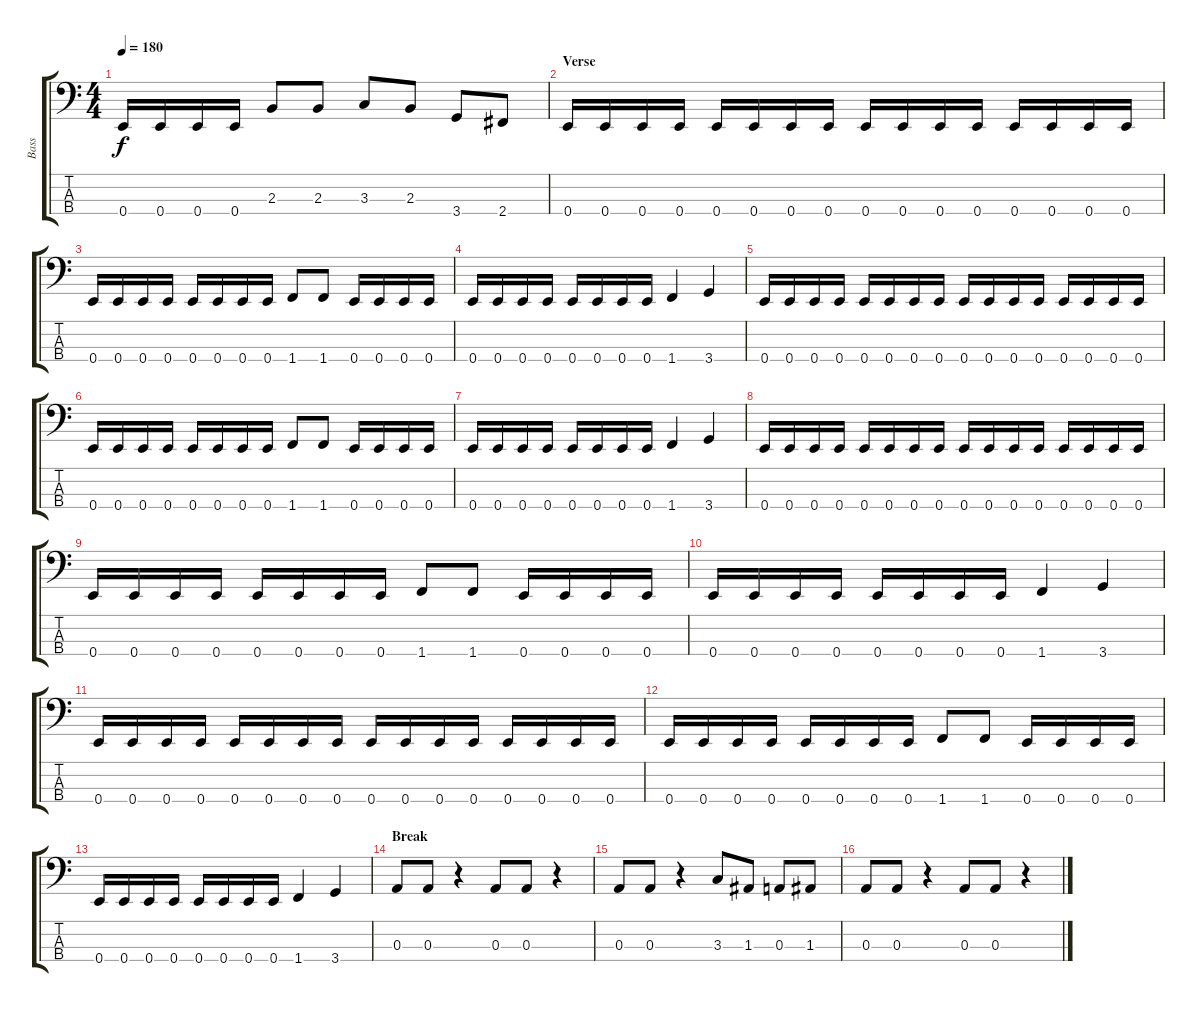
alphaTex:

\track ("Bass" "Bass") {instrument electricbassfinger}
\staff {score tabs}
\tuning (G2 D2 A1 E1) {hide}
\ts (4 4)
\tempo 180
\clef f4
\ks c
0.4.16{dy f} 0.4.16 0.4.16 0.4.16 2.3.8 2.3.8 3.3.8 2.3.8 3.4.8 2.4.8 |
\section ("" "Verse")
0.4.16 0.4.16 0.4.16 0.4.16 0.4.16 0.4.16 0.4.16 0.4.16 0.4.16 0.4.16 0.4.16 0.4.16 0.4.16 0.4.16 0.4.16 0.4.16 |
0.4.16 0.4.16 0.4.16 0.4.16 0.4.16 0.4.16 0.4.16 0.4.16 1.4.8 1.4.8 0.4.16 0.4.16 0.4.16 0.4.16 |
0.4.16 0.4.16 0.4.16 0.4.16 0.4.16 0.4.16 0.4.16 0.4.16 1.4.4 3.4.4 |
0.4.16 0.4.16 0.4.16 0.4.16 0.4.16 0.4.16 0.4.16 0.4.16 0.4.16 0.4.16 0.4.16 0.4.16 0.4.16 0.4.16 0.4.16 0.4.16 |
0.4.16 0.4.16 0.4.16 0.4.16 0.4.16 0.4.16 0.4.16 0.4.16 1.4.8 1.4.8 0.4.16 0.4.16 0.4.16 0.4.16 |
0.4.16 0.4.16 0.4.16 0.4.16 0.4.16 0.4.16 0.4.16 0.4.16 1.4.4 3.4.4 |
0.4.16 0.4.16 0.4.16 0.4.16 0.4.16 0.4.16 0.4.16 0.4.16 0.4.16 0.4.16 0.4.16 0.4.16 0.4.16 0.4.16 0.4.16 0.4.16 |
0.4.16 0.4.16 0.4.16 0.4.16 0.4.16 0.4.16 0.4.16 0.4.16 1.4.8 1.4.8 0.4.16 0.4.16 0.4.16 0.4.16 |
0.4.16 0.4.16 0.4.16 0.4.16 0.4.16 0.4.16 0.4.16 0.4.16 1.4.4 3.4.4 |
0.4.16 0.4.16 0.4.16 0.4.16 0.4.16 0.4.16 0.4.16 0.4.16 0.4.16 0.4.16 0.4.16 0.4.16 0.4.16 0.4.16 0.4.16 0.4.16 |
0.4.16 0.4.16 0.4.16 0.4.16 0.4.16 0.4.16 0.4.16 0.4.16 1.4.8 1.4.8 0.4.16 0.4.16 0.4.16 0.4.16 |
0.4.16 0.4.16 0.4.16 0.4.16 0.4.16 0.4.16 0.4.16 0.4.16 1.4.4 3.4.4 |
\section ("" "Break")
0.3.8 0.3.8 r.4 0.3.8 0.3.8 r.4 |
0.3.8 0.3.8 r.4 3.3.8 1.3.8 0.3.8 1.3.8 |
0.3.8 0.3.8 r.4 0.3.8 0.3.8 r.4
